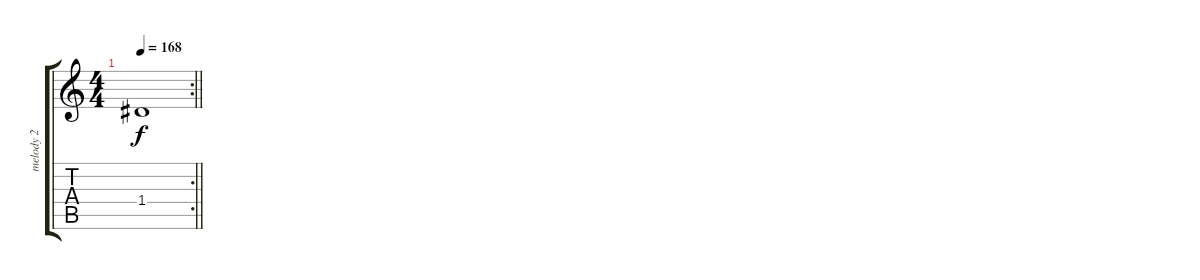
\track ("melody 2" "melody 2") {instrument electricguitarjazz}
\staff {score tabs}
\tuning (E4 B3 G3 D3 A2 E2) {hide}
\rc 2
\ts (4 4)
\tempo 168
\clef g2
\barLineRight lightlight
\ks c
1.4{t}.1{dy f}
